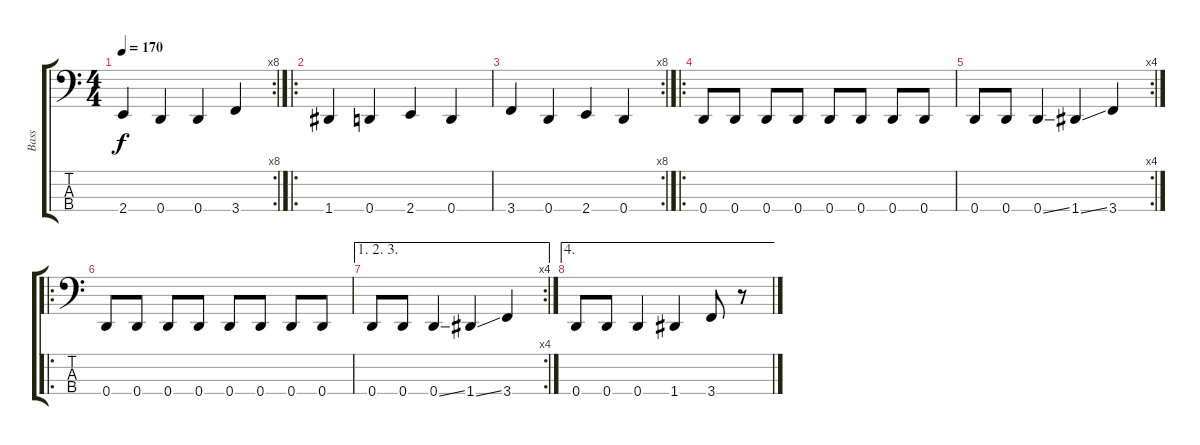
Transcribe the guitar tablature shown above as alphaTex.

\track ("Bass" "Bass") {instrument electricbasspick}
\staff {score tabs}
\tuning (G2 D2 A1 D1) {hide}
\rc 8
\ts (4 4)
\tempo 170
\clef f4
\ks c
2.4.4{dy f} 0.4.4 0.4.4 3.4.4 |
\ro
1.4.4 0.4.4 2.4.4 0.4.4 |
\rc 8
3.4.4 0.4.4 2.4.4 0.4.4 |
\ro
0.4.8 0.4.8 0.4.8 0.4.8 0.4.8 0.4.8 0.4.8 0.4.8 |
\rc 4
0.4.8 0.4.8 0.4{ss}.4 1.4{ss}.4 3.4.4 |
\ro
0.4.8 0.4.8 0.4.8 0.4.8 0.4.8 0.4.8 0.4.8 0.4.8 |
\ae (1 2 3)
\rc 4
0.4.8 0.4.8 0.4{ss}.4 1.4{ss}.4 3.4.4 |
\ae 4
0.4.8 0.4.8 0.4.4 1.4.4 3.4.8 r.8
